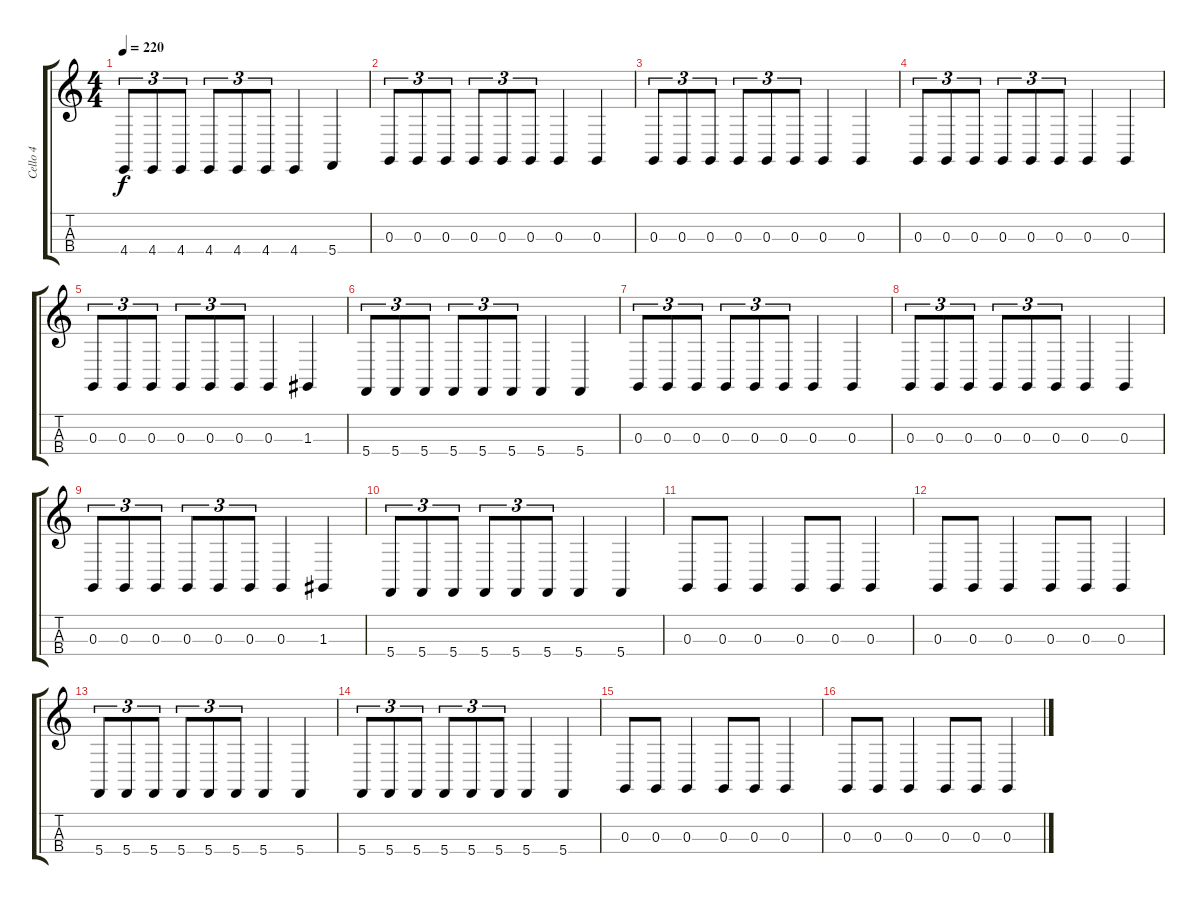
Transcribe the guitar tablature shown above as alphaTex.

\track ("Cello 4" "Cello 4") {instrument cello}
\staff {score tabs}
\tuning (A3 D3 G2 C2) {hide}
\ts (4 4)
\tempo 220
\clef g2
\ks c
4.4.8{tu (3 2) dy f} 4.4.8{tu (3 2)} 4.4.8{tu (3 2)} 4.4.8{tu (3 2)} 4.4.8{tu (3 2)} 4.4.8{tu (3 2)} 4.4.4 5.4.4 |
0.3.8{tu (3 2)} 0.3.8{tu (3 2)} 0.3.8{tu (3 2)} 0.3.8{tu (3 2)} 0.3.8{tu (3 2)} 0.3.8{tu (3 2)} 0.3.4 0.3.4 |
0.3.8{tu (3 2)} 0.3.8{tu (3 2)} 0.3.8{tu (3 2)} 0.3.8{tu (3 2)} 0.3.8{tu (3 2)} 0.3.8{tu (3 2)} 0.3.4 0.3.4 |
0.3.8{tu (3 2)} 0.3.8{tu (3 2)} 0.3.8{tu (3 2)} 0.3.8{tu (3 2)} 0.3.8{tu (3 2)} 0.3.8{tu (3 2)} 0.3.4 0.3.4 |
0.3.8{tu (3 2)} 0.3.8{tu (3 2)} 0.3.8{tu (3 2)} 0.3.8{tu (3 2)} 0.3.8{tu (3 2)} 0.3.8{tu (3 2)} 0.3.4 1.3.4 |
5.4.8{tu (3 2)} 5.4.8{tu (3 2)} 5.4.8{tu (3 2)} 5.4.8{tu (3 2)} 5.4.8{tu (3 2)} 5.4.8{tu (3 2)} 5.4.4 5.4.4 |
0.3.8{tu (3 2)} 0.3.8{tu (3 2)} 0.3.8{tu (3 2)} 0.3.8{tu (3 2)} 0.3.8{tu (3 2)} 0.3.8{tu (3 2)} 0.3.4 0.3.4 |
0.3.8{tu (3 2)} 0.3.8{tu (3 2)} 0.3.8{tu (3 2)} 0.3.8{tu (3 2)} 0.3.8{tu (3 2)} 0.3.8{tu (3 2)} 0.3.4 0.3.4 |
0.3.8{tu (3 2)} 0.3.8{tu (3 2)} 0.3.8{tu (3 2)} 0.3.8{tu (3 2)} 0.3.8{tu (3 2)} 0.3.8{tu (3 2)} 0.3.4 1.3.4 |
5.4.8{tu (3 2)} 5.4.8{tu (3 2)} 5.4.8{tu (3 2)} 5.4.8{tu (3 2)} 5.4.8{tu (3 2)} 5.4.8{tu (3 2)} 5.4.4 5.4.4 |
0.3.8 0.3.8 0.3.4 0.3.8 0.3.8 0.3.4 |
0.3.8 0.3.8 0.3.4 0.3.8 0.3.8 0.3.4 |
5.4.8{tu (3 2)} 5.4.8{tu (3 2)} 5.4.8{tu (3 2)} 5.4.8{tu (3 2)} 5.4.8{tu (3 2)} 5.4.8{tu (3 2)} 5.4.4 5.4.4 |
5.4.8{tu (3 2)} 5.4.8{tu (3 2)} 5.4.8{tu (3 2)} 5.4.8{tu (3 2)} 5.4.8{tu (3 2)} 5.4.8{tu (3 2)} 5.4.4 5.4.4 |
0.3.8 0.3.8 0.3.4 0.3.8 0.3.8 0.3.4 |
0.3.8 0.3.8 0.3.4 0.3.8 0.3.8 0.3.4
